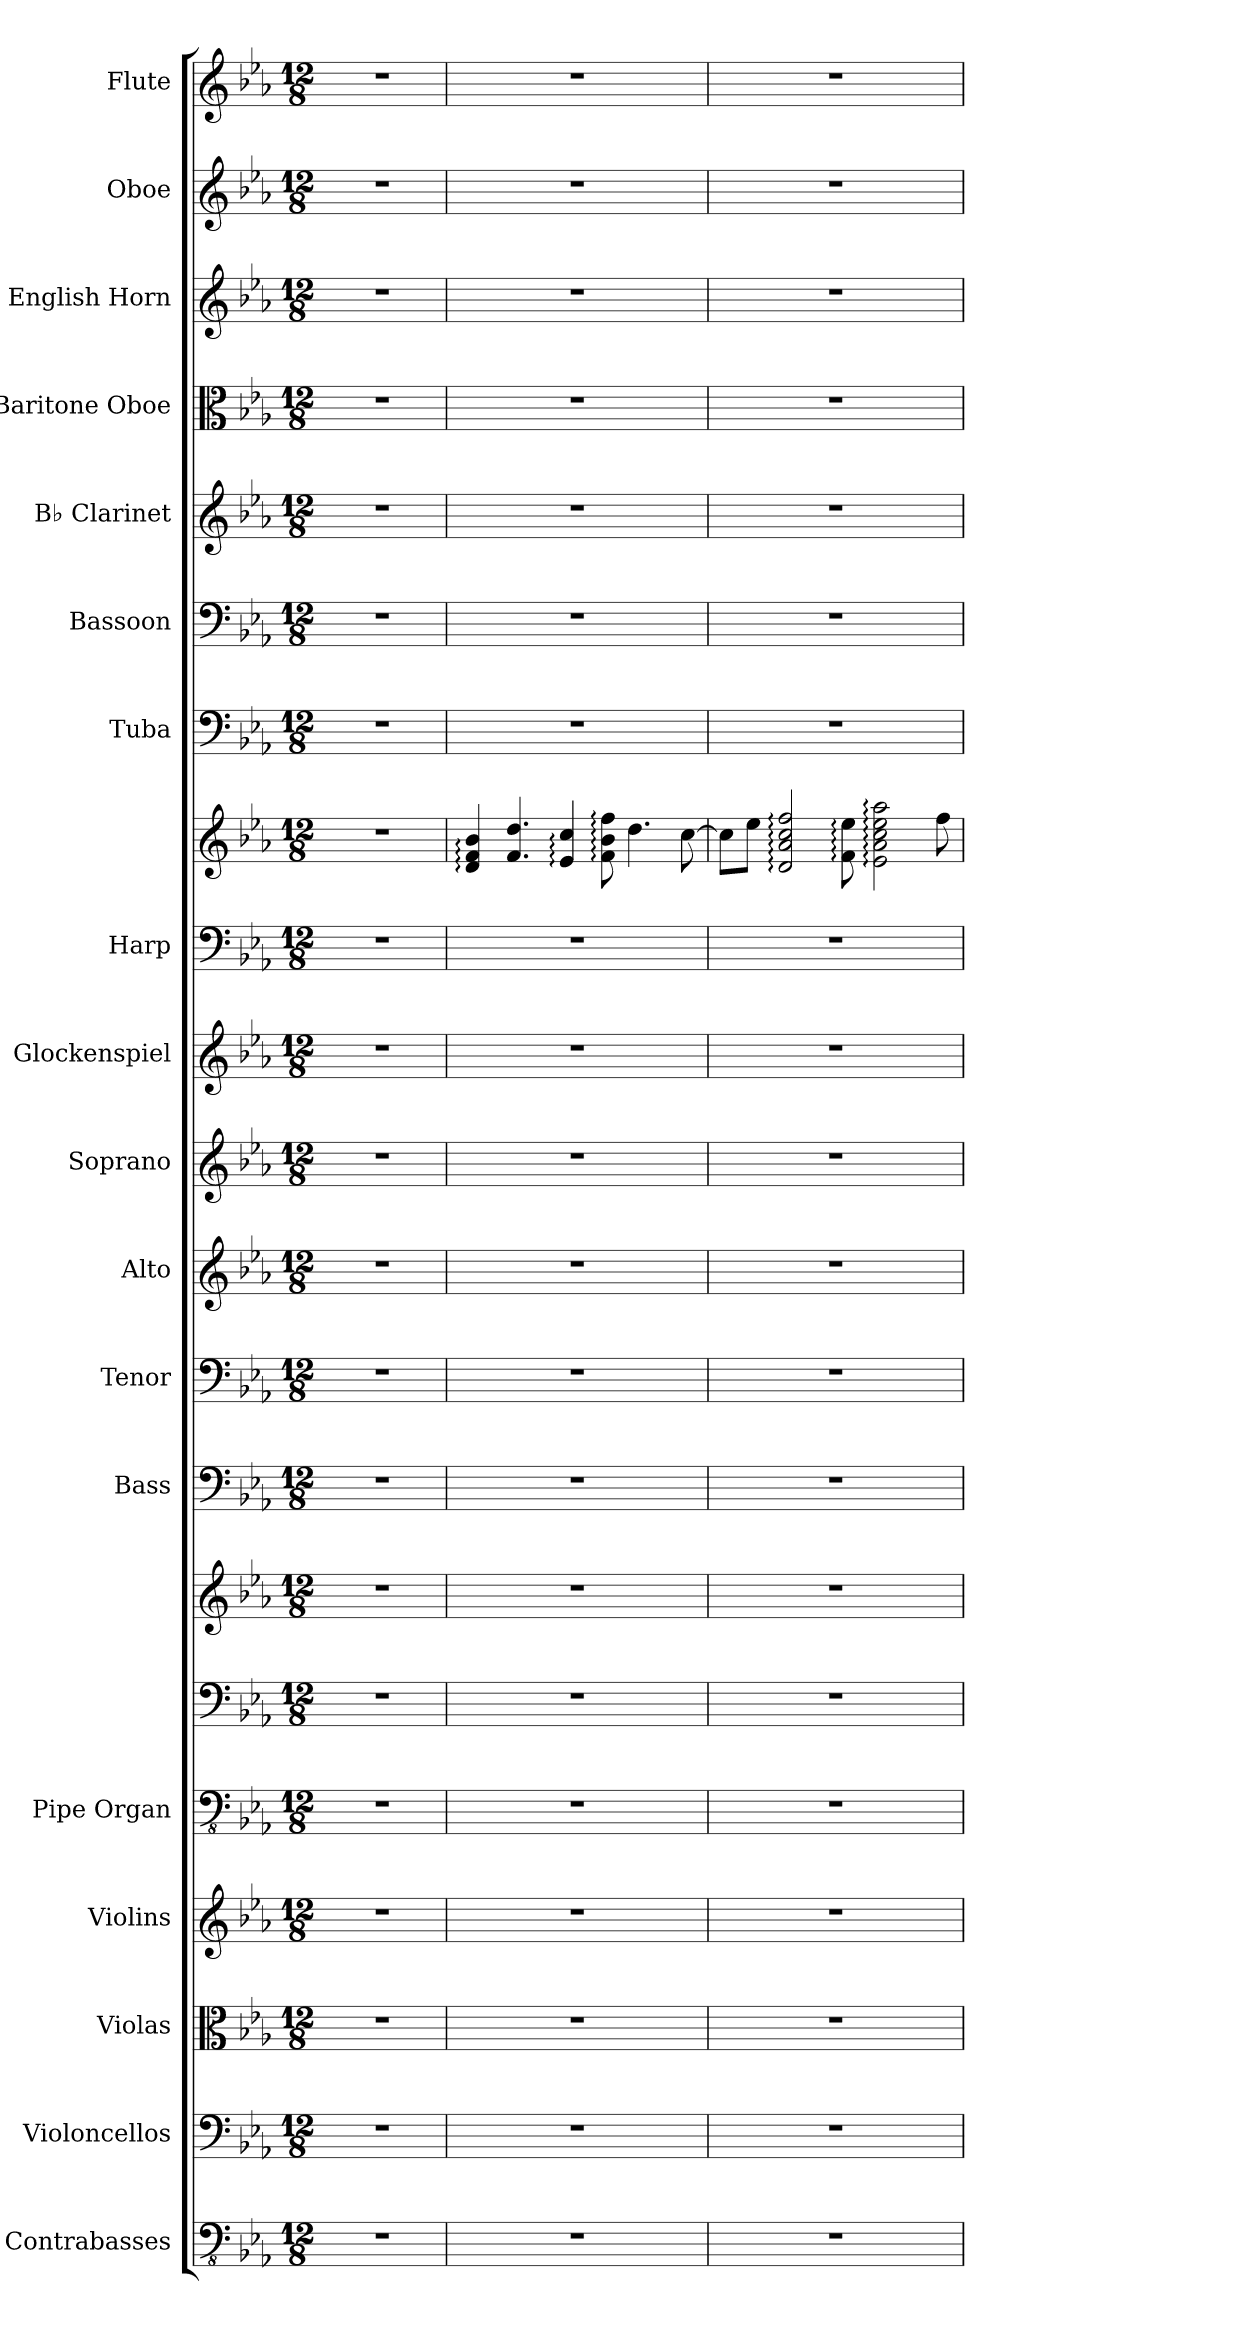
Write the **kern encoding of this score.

**kern	**kern	**kern	**kern	**kern	**kern	**kern	**kern	**kern	**kern	**kern	**kern	**kern	**kern	**kern	**kern	**kern	**kern	**kern	**kern	**kern
*part18	*part17	*part16	*part15	*part14	*part14	*part14	*part13	*part12	*part11	*part10	*part9	*part8	*part8	*part7	*part6	*part5	*part4	*part3	*part2	*part1
*staff21	*staff20	*staff19	*staff18	*staff17	*staff16	*staff15	*staff14	*staff13	*staff12	*staff11	*staff10	*staff9	*staff8	*staff7	*staff6	*staff5	*staff4	*staff3	*staff2	*staff1
*I"Contrabasses	*I"Violoncellos	*I"Violas	*I"Violins	*I"Pipe Organ	*	*	*I"Bass	*I"Tenor	*I"Alto	*I"Soprano	*I"Glockenspiel	*I"Harp	*	*I"Tuba	*I"Bassoon	*I"B♭ Clarinet	*I"Baritone Oboe	*I"English Horn	*I"Oboe	*I"Flute
*I'Cbs.	*I'Vcs.	*I'Vlas.	*I'Vlns.	*I'Org.	*	*	*I'B.	*I'T.	*I'A.	*I'S.	*I'Glk.	*I'Hrp.	*	*I'Tba.	*I'Bsn.	*I'B♭ Cl.	*I'Bar. Ob.	*I'E. Hn.	*I'Ob.	*I'Fl.
*clefFv4	*clefF4	*clefC3	*clefG2	*clefFv4	*clefF4	*clefG2	*clefF4	*clefF4	*clefG2	*clefG2	*clefG2	*clefF4	*clefG2	*clefF4	*clefF4	*clefG2	*clefC3	*clefG2	*clefG2	*clefG2
*	*	*	*	*	*	*	*	*	*	*	*ITrd-14c-24	*	*	*	*	*ITrd1c2	*	*ITrd4c7	*	*
*k[b-e-a-]	*k[b-e-a-]	*k[b-e-a-]	*k[b-e-a-]	*k[b-e-a-]	*k[b-e-a-]	*k[b-e-a-]	*k[b-e-a-]	*k[b-e-a-]	*k[b-e-a-]	*k[b-e-a-]	*k[b-e-a-]	*k[b-e-a-]	*k[b-e-a-]	*k[b-e-a-]	*k[b-e-a-]	*k[b-e-a-d-g-]	*k[b-e-a-]	*k[b-e-a-d-]	*k[b-e-a-]	*k[b-e-a-]
*M12/8	*M12/8	*M12/8	*M12/8	*M12/8	*M12/8	*M12/8	*M12/8	*M12/8	*M12/8	*M12/8	*M12/8	*M12/8	*M12/8	*M12/8	*M12/8	*M12/8	*M12/8	*M12/8	*M12/8	*M12/8
=1	=1	=1	=1	=1	=1	=1	=1	=1	=1	=1	=1	=1	=1	=1	=1	=1	=1	=1	=1	=1
1.r	1.r	1.r	1.r	1.r	1.r	1.r	1.r	1.r	1.r	1.r	1.r	1.r	1.r	1.r	1.r	1.r	1.r	1.r	1.r	1.r
=2	=2	=2	=2	=2	=2	=2	=2	=2	=2	=2	=2	=2	=2	=2	=2	=2	=2	=2	=2	=2
1.r	1.r	1.r	1.r	1.r	1.r	1.r	1.r	1.r	1.r	1.r	1.r	1.r	4d/: 4f/: 4b-/:	1.r	1.r	1.r	1.r	1.r	1.r	1.r
.	.	.	.	.	.	.	.	.	.	.	.	.	4.f/ 4.dd/	.	.	.	.	.	.	.
.	.	.	.	.	.	.	.	.	.	.	.	.	4e-/: 4cc/:	.	.	.	.	.	.	.
.	.	.	.	.	.	.	.	.	.	.	.	.	8f\: 8b-\: 8ff\:	.	.	.	.	.	.	.
.	.	.	.	.	.	.	.	.	.	.	.	.	4.dd\	.	.	.	.	.	.	.
.	.	.	.	.	.	.	.	.	.	.	.	.	[8cc\	.	.	.	.	.	.	.
=3	=3	=3	=3	=3	=3	=3	=3	=3	=3	=3	=3	=3	=3	=3	=3	=3	=3	=3	=3	=3
1.r	1.r	1.r	1.r	1.r	1.r	1.r	1.r	1.r	1.r	1.r	1.r	1.r	8cc\L]	1.r	1.r	1.r	1.r	1.r	1.r	1.r
.	.	.	.	.	.	.	.	.	.	.	.	.	8ee-\J	.	.	.	.	.	.	.
.	.	.	.	.	.	.	.	.	.	.	.	.	2d/: 2a-/: 2cc/: 2ff/:	.	.	.	.	.	.	.
.	.	.	.	.	.	.	.	.	.	.	.	.	8f\: 8ee-\:	.	.	.	.	.	.	.
.	.	.	.	.	.	.	.	.	.	.	.	.	2e-\: 2a-\: 2cc\: 2ee-\: 2aa-\:	.	.	.	.	.	.	.
.	.	.	.	.	.	.	.	.	.	.	.	.	8ff\	.	.	.	.	.	.	.
=	=	=	=	=	=	=	=	=	=	=	=	=	=	=	=	=	=	=	=	=
*-	*-	*-	*-	*-	*-	*-	*-	*-	*-	*-	*-	*-	*-	*-	*-	*-	*-	*-	*-	*-
